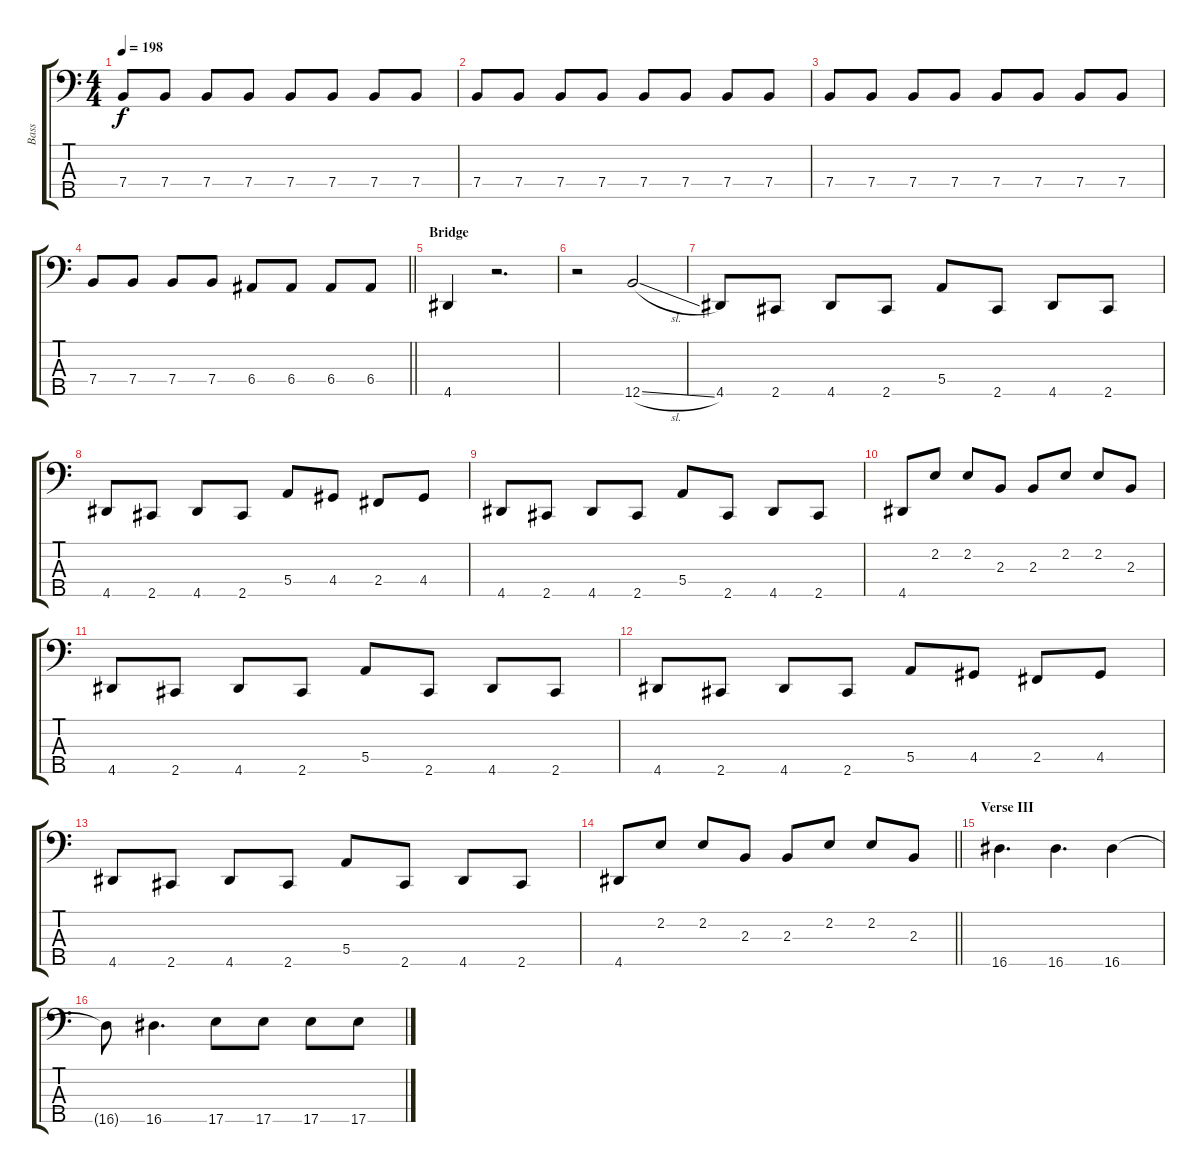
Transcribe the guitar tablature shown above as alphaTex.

\track ("Bass" "Bass") {instrument electricbasspick}
\staff {score tabs}
\tuning (G2 D2 A1 E1 B0) {hide}
\ts (4 4)
\tempo 198
\clef f4
\ks c
7.4.8{dy f} 7.4.8 7.4.8 7.4.8 7.4.8 7.4.8 7.4.8 7.4.8 |
7.4.8 7.4.8 7.4.8 7.4.8 7.4.8 7.4.8 7.4.8 7.4.8 |
7.4.8 7.4.8 7.4.8 7.4.8 7.4.8 7.4.8 7.4.8 7.4.8 |
\barLineRight lightlight
7.4.8 7.4.8 7.4.8 7.4.8 6.4.8 6.4.8 6.4.8 6.4.8 |
\section ("" "Bridge")
4.5.4 r.2{d} |
r.2 12.5{sl}.2 |
4.5.8 2.5.8 4.5.8 2.5.8 5.4.8 2.5.8 4.5.8 2.5.8 |
4.5.8 2.5.8 4.5.8 2.5.8 5.4.8 4.4.8 2.4.8 4.4.8 |
4.5.8 2.5.8 4.5.8 2.5.8 5.4.8 2.5.8 4.5.8 2.5.8 |
4.5.8 2.2.8 2.2.8 2.3.8 2.3.8 2.2.8 2.2.8 2.3.8 |
4.5.8 2.5.8 4.5.8 2.5.8 5.4.8 2.5.8 4.5.8 2.5.8 |
4.5.8 2.5.8 4.5.8 2.5.8 5.4.8 4.4.8 2.4.8 4.4.8 |
4.5.8 2.5.8 4.5.8 2.5.8 5.4.8 2.5.8 4.5.8 2.5.8 |
\barLineRight lightlight
4.5.8 2.2.8 2.2.8 2.3.8 2.3.8 2.2.8 2.2.8 2.3.8 |
\section ("" "Verse III")
16.5.4{d} 16.5.4{d} 16.5.4 |
16.5{t}.8 16.5.4{d} 17.5.8 17.5.8 17.5.8 17.5.8
